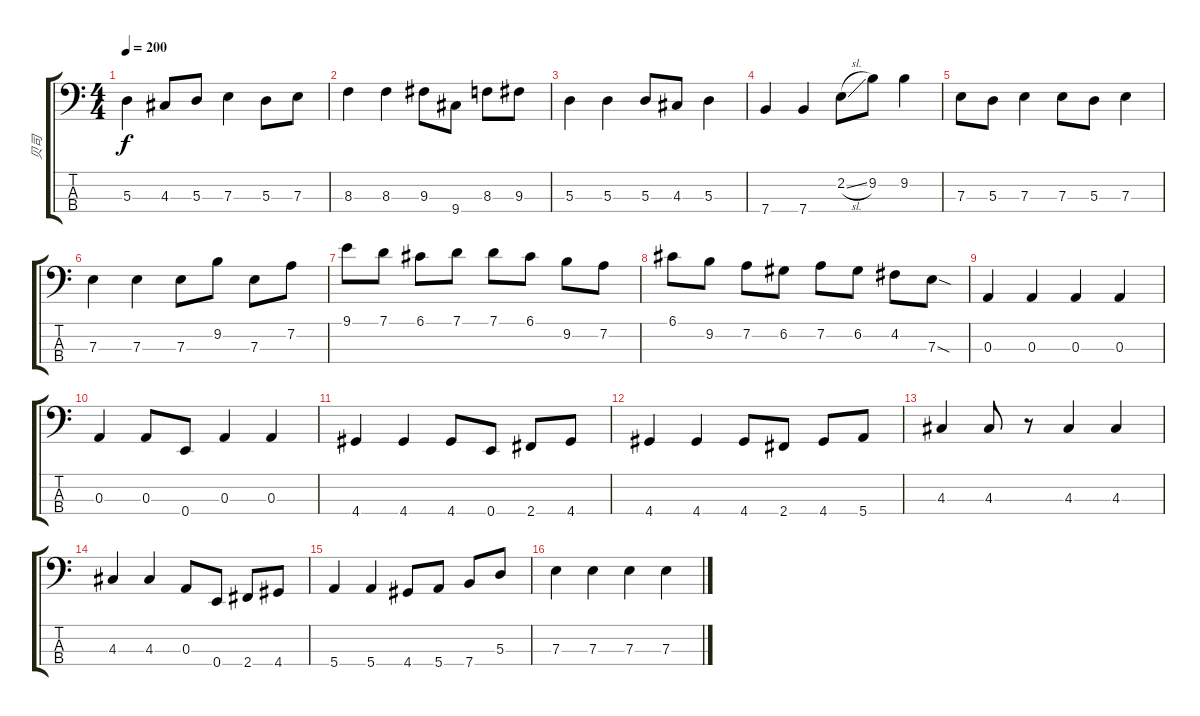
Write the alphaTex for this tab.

\track ("贝司" "贝司") {instrument electricbassfinger}
\staff {score tabs}
\tuning (G2 D2 A1 E1) {hide}
\ts (4 4)
\tempo 200
\clef f4
\ks c
5.3.4{dy f} 4.3.8 5.3.8 7.3.4 5.3.8 7.3.8 |
8.3.4 8.3.4 9.3.8 9.4.8 8.3.8 9.3.8 |
5.3.4 5.3.4 5.3.8 4.3.8 5.3.4 |
7.4.4 7.4.4 2.2{sl}.8 9.2.8 9.2.4 |
7.3.8 5.3.8 7.3.4 7.3.8 5.3.8 7.3.4 |
7.3.4 7.3.4 7.3.8 9.2.8 7.3.8 7.2.8 |
9.1.8 7.1.8 6.1.8 7.1.8 7.1.8 6.1.8 9.2.8 7.2.8 |
6.1.8 9.2.8 7.2.8 6.2.8 7.2.8 6.2.8 4.2.8 7.3{sod}.8 |
0.3.4 0.3.4 0.3.4 0.3.4 |
0.3.4 0.3.8 0.4.8 0.3.4 0.3.4 |
4.4.4 4.4.4 4.4.8 0.4.8 2.4.8 4.4.8 |
4.4.4 4.4.4 4.4.8 2.4.8 4.4.8 5.4.8 |
4.3.4 4.3.8 r.8 4.3.4 4.3.4 |
4.3.4 4.3.4 0.3.8 0.4.8 2.4.8 4.4.8 |
5.4.4 5.4.4 4.4.8 5.4.8 7.4.8 5.3.8 |
7.3.4 7.3.4 7.3.4 7.3.4
